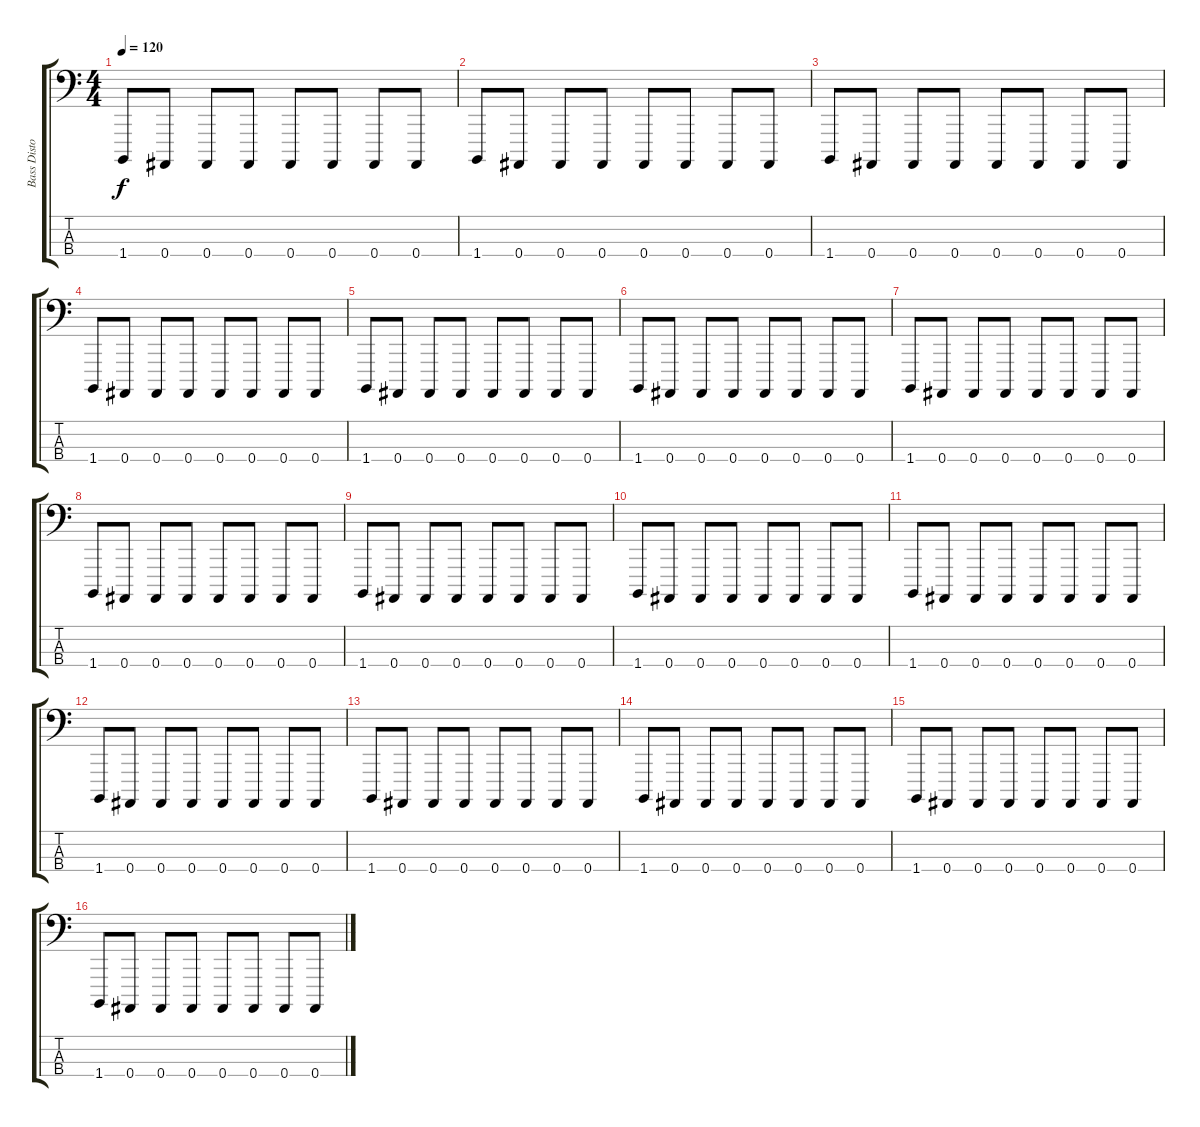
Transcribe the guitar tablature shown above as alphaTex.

\track ("Bass Disto  A# A D G" "Bass Disto") {instrument lead2sawtooth}
\staff {score tabs}
\tuning (G2 D2 A1 Bb0) {hide}
\ts (4 4)
\tempo 120
\clef f4
\ks c
1.4.8{dy f} 0.4.8 0.4.8 0.4.8 0.4.8 0.4.8 0.4.8 0.4.8 |
1.4.8 0.4.8 0.4.8 0.4.8 0.4.8 0.4.8 0.4.8 0.4.8 |
1.4.8 0.4.8 0.4.8 0.4.8 0.4.8 0.4.8 0.4.8 0.4.8 |
1.4.8 0.4.8 0.4.8 0.4.8 0.4.8 0.4.8 0.4.8 0.4.8 |
1.4.8 0.4.8 0.4.8 0.4.8 0.4.8 0.4.8 0.4.8 0.4.8 |
1.4.8 0.4.8 0.4.8 0.4.8 0.4.8 0.4.8 0.4.8 0.4.8 |
1.4.8 0.4.8 0.4.8 0.4.8 0.4.8 0.4.8 0.4.8 0.4.8 |
1.4.8 0.4.8 0.4.8 0.4.8 0.4.8 0.4.8 0.4.8 0.4.8 |
1.4.8 0.4.8 0.4.8 0.4.8 0.4.8 0.4.8 0.4.8 0.4.8 |
1.4.8 0.4.8 0.4.8 0.4.8 0.4.8 0.4.8 0.4.8 0.4.8 |
1.4.8 0.4.8 0.4.8 0.4.8 0.4.8 0.4.8 0.4.8 0.4.8 |
1.4.8 0.4.8 0.4.8 0.4.8 0.4.8 0.4.8 0.4.8 0.4.8 |
1.4.8 0.4.8 0.4.8 0.4.8 0.4.8 0.4.8 0.4.8 0.4.8 |
1.4.8 0.4.8 0.4.8 0.4.8 0.4.8 0.4.8 0.4.8 0.4.8 |
1.4.8 0.4.8 0.4.8 0.4.8 0.4.8 0.4.8 0.4.8 0.4.8 |
1.4.8 0.4.8 0.4.8 0.4.8 0.4.8 0.4.8 0.4.8 0.4.8
